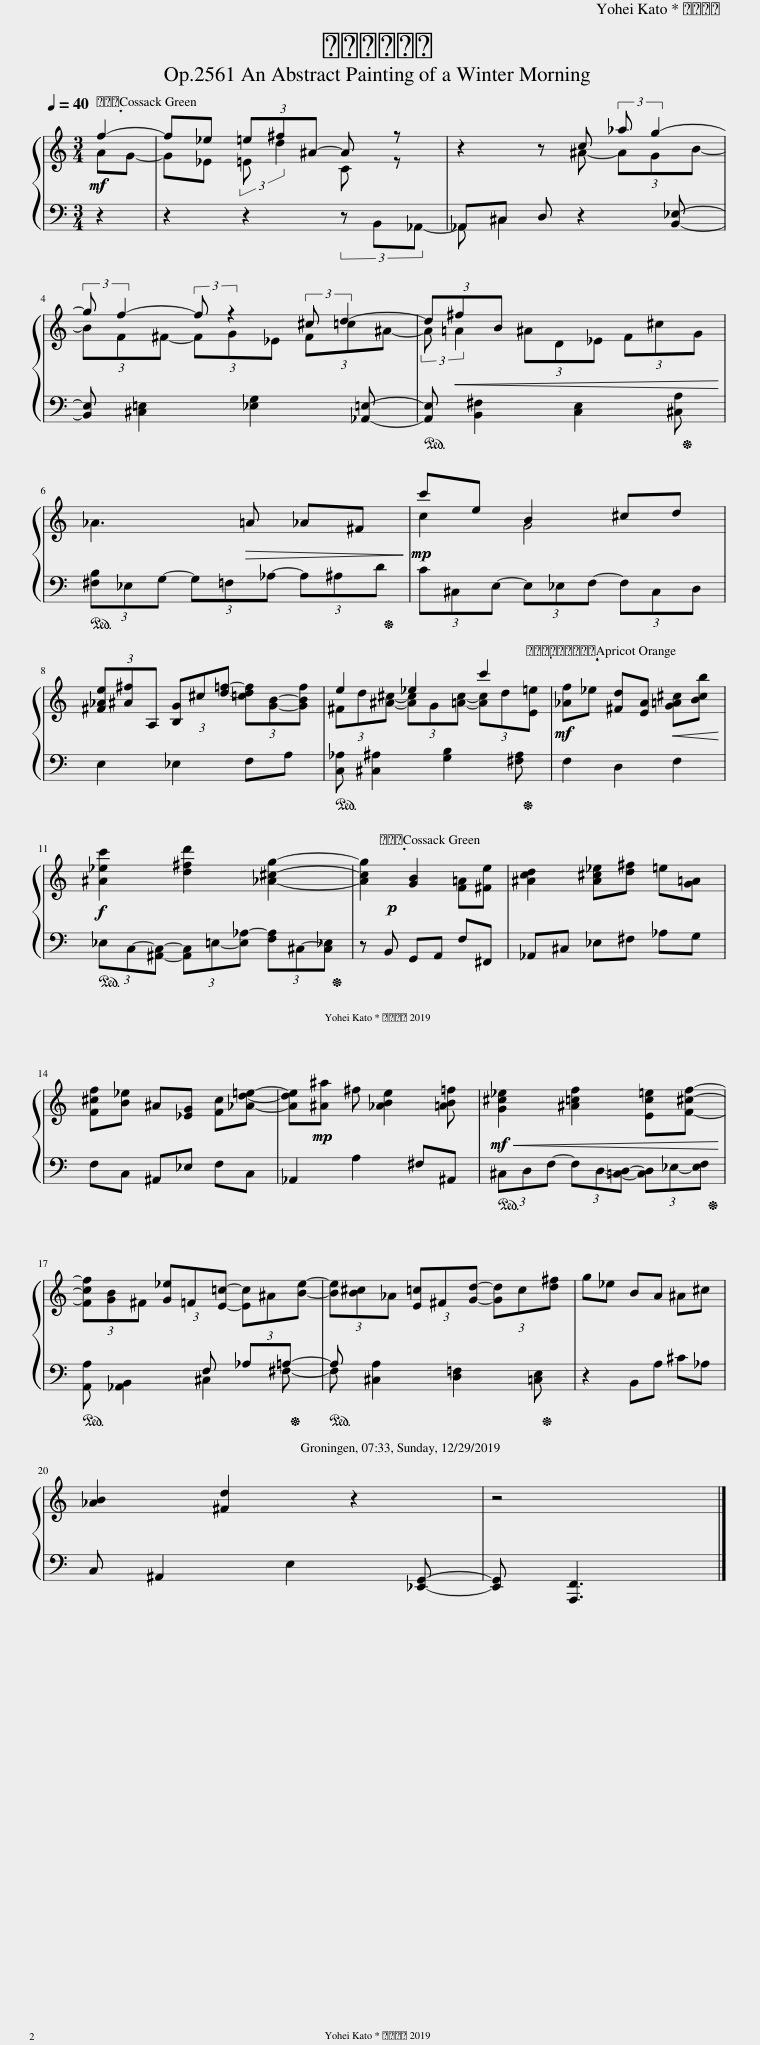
X:1
%%score { ( 1 2 ) | ( 3 4 ) }
L:1/8
Q:1/4=40
M:3/4
I:linebreak $
K:C
V:1 treble
V:2 treble
V:3 bass
V:4 bass
V:1
!mf! AG- | G_E (3:2:2=E d2 C z | z2 z ^A- (3AGB- |$ (3BF^F- (3FG_E (3F=c^A- | (3:2:2A!<(! =A2 (3^AD_E (3F^cG!<)! |$ %5
 _A3!>(! =A _A^F!>)! |!mp! c2 G4 |$ (3[^F_Ae][^A^f]A, (3[B,G]^c[d=f]- (3[=cdf][GB]-[GBf] | (3^Fd[^A^c]- (3[Ac]G[=Ac]- (3[Ac]d[E=e] |!mf! [_Af]_e [^Fd][EA]!<(! [G=A^c][Bcb]!<)! |$ %10
!f! [^A_ec']2 [d^fd']2 [_A^cg]2- | [Acg]2 [GB]2 [F=A][^Fe] | [^Acd]2 [A^c_e][d^f] =e[G=A] |$ [F^cf][B_e] ^A[_EG] [Fc][_Ad=e]- | [Ade]!mp![^A^a] ^f [_ABe]2 [=AB=f] | %15
!mf!!<(! [G^c_e]2 [^A=cf]2 [Ec=e][F^cf]-!<)! |$ (3[Fcf][GB]^F (3[G_e]=F[E=c]- (3[Ec]^A[Be]- | (3[Be][B^c]_A (3[E=c]^F[Gd]- (3[Gd]c[d^f] | g_e BA ^A^c |$ [_AB]2 [^Fd]2 z2 | %20
 z4 |] %21
V:2
 f2- | f_e (3=e^f^A- A z | x3 c (3:2:2_a g2- |$ (3:2:2g f2- (3:2:2f z2 (3:2:2^c d2- | (3d^fB x4 |$ %5
 x6 | c'e B2 ^cd |$ x6 | e2 _e2 c'2 | x6 |$ %10
 x6 | x6 | x6 |$ x6 | x6 | %15
 x6 |$ x6 | x6 | x6 |$ x6 | %20
 x4 |] %21
V:3
 z2 | z2 z2 (3z B,,_A,,- | A,, ^C,2 z2 [B,,_E,]- |$ [B,,E,] [^C,=E,]2 [_E,G,]2 [_A,,=E,]- |!ped! [A,,E,] [B,,^F,]2 [C,E,]2 [^C,A,]!ped-up! |$ %5
!ped! (3[^F,B,]_E,G,- (3G,=F,_A,- (3A,^A,D!ped-up! | (3C^C,E,- (3E,_E,F,- (3F,C,D, |$ E,2 _E,2 F,A, |!ped! [C,_A,] [^C,^A,]2 [G,B,]2 [^F,A,]!ped-up! | F,2 D,2 F,2 |$ %10
!ped! (3_E,C,-[^A,,C,]- (3[A,,C,]=E,-[E,_A,-] (3[F,A,]^C,-[C,_E,]!ped-up! | z!p! B,, G,,A,, F,^F,, | _A,,^C, _E,^F, _A,G, |$ F,C, ^A,,_E, F,C, | _A,,2 A,2 ^F,^A,, | %15
!ped! (3^C,D,F,- (3F,D,-[=C,D,]- (3[C,D,]_E,-[E,F,]!ped-up! |$!ped! [A,,A,] [_A,,B,,]2 ^C,2 ^F,-!ped-up! |!ped! F, [^C,A,]2 [D,=F,]2 [=C,E,]!ped-up! | z2 B,,A, ^C_A, |$ C, ^A,,2 E,2 [_E,,G,,]- | %20
 [E,,G,,] [A,,,F,,]3 |] %21
V:4
 x2 | x6 | _A,,^C, D, x3 |$ x6 | x6 |$ %5
 x6 | x6 |$ x6 | x6 | x6 |$ %10
 x6 | x6 | x6 |$ x6 | x6 | %15
 x6 |$ x3 F, _A,=A,- | A, x5 | x6 |$ x6 | %20
 x4 |] %21
